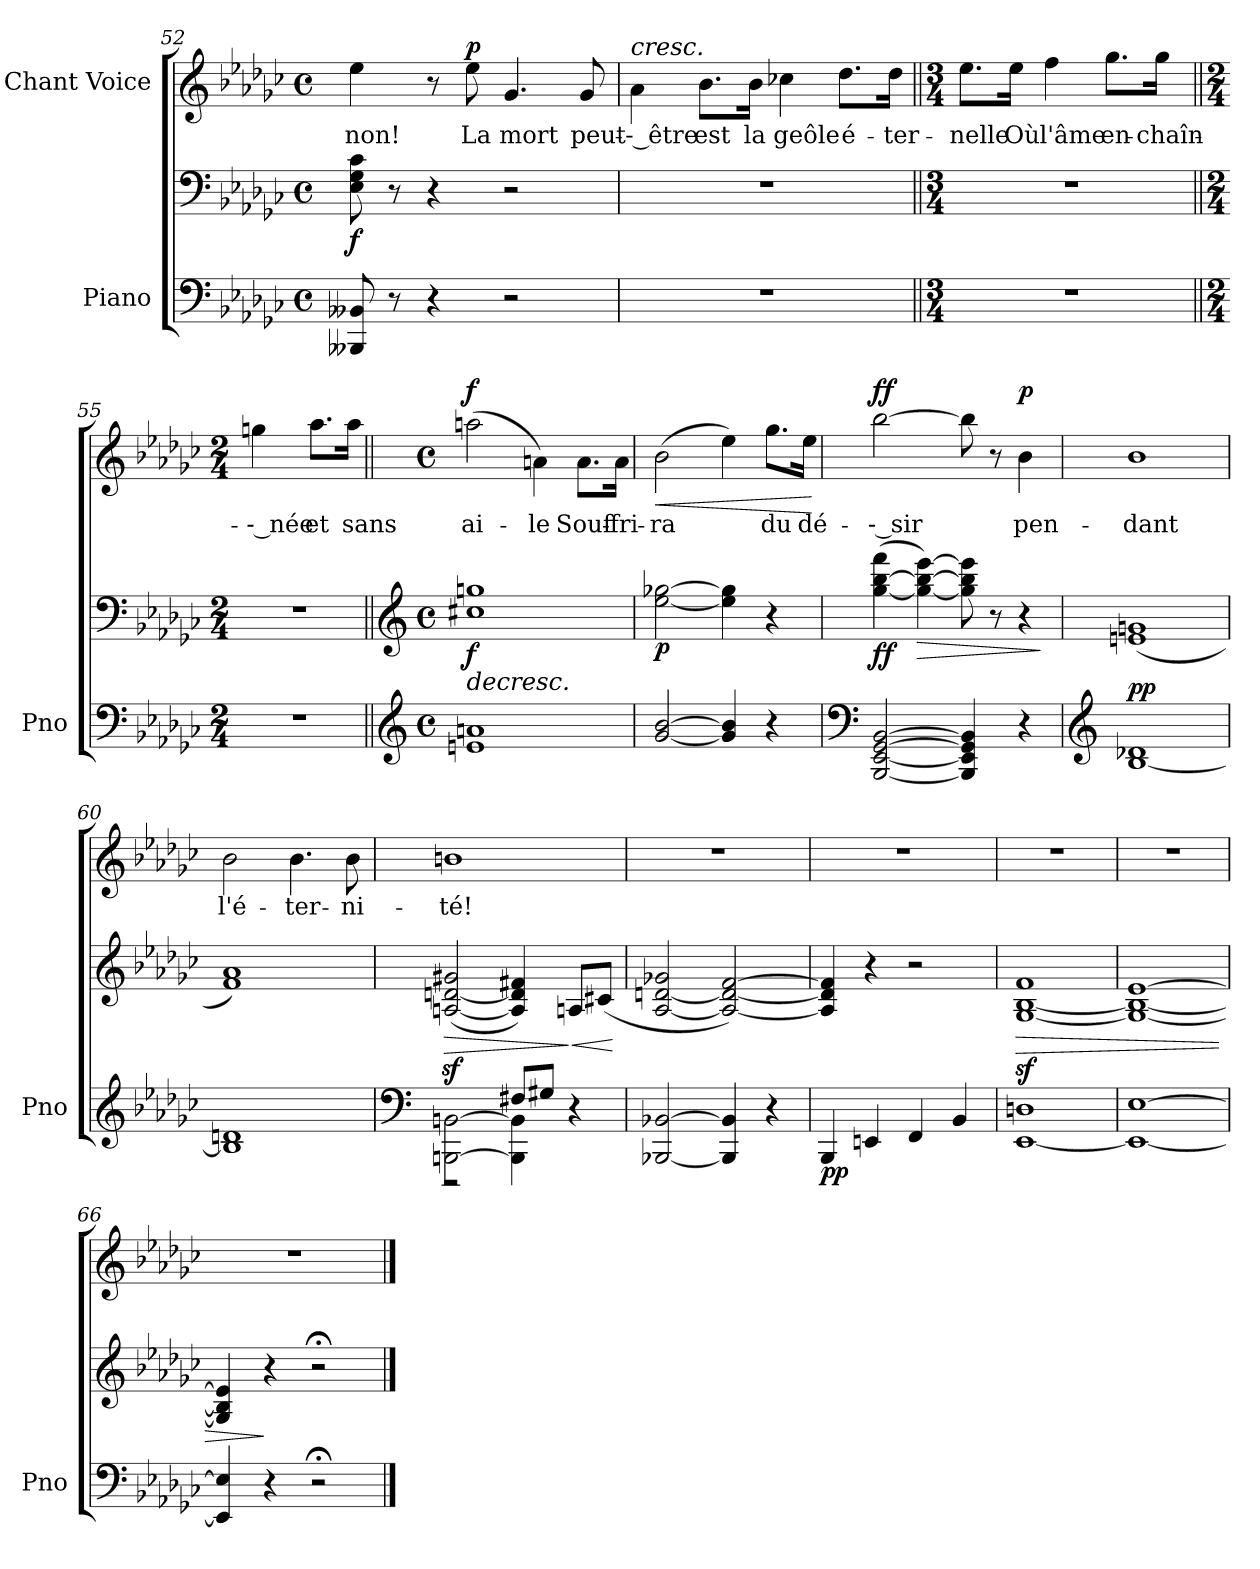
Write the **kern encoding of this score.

**kern	**kern	**dynam	**kern	**text	**dynam
*part2	*part2	*part2	*part1	*part1	*part1
*staff3	*staff2	*staff2/3	*staff1	*staff1	*staff1
*I"Piano	*	*	*I"Chant Voice	*	*
*I'Pno	*	*	*	*	*
*clefF4	*clefF4	*	*clefG2	*	*
*k[b-e-a-d-g-c-]	*k[b-e-a-d-g-c-]	*	*k[b-e-a-d-g-c-]	*	*
*M4/4	*M4/4	*	*M4/4	*	*
*met(c)	*met(c)	*	*met(c)	*	*
=52	=52	=52	=52	=52	=52
!	!	!LO:DY:b	!	!	!
8BBB--X/ 8BB--X/	8E-\ 8G-\ 8c-\	f	4ee-\	non!	.
8r	8r	.	.	.	.
4r	4r	.	8r	.	.
!	!	!	!	!	!LO:DY:a
.	.	.	8ee-\	La	p
2r	2r	.	4.g-/	mort	.
.	.	.	8g-/	peut-	.
=53	=53	=53	=53	=53	=53
!	!	!	!LO:TX:a:i:t=cresc.	!	!
1r	1r	.	4a-\	-- être	.
.	.	.	8.b-\L	est	.
.	.	.	16b-\Jk	la	.
.	.	.	4cc-X\	geôle	.
.	.	.	8.dd-\L	é-	.
.	.	.	16dd-\Jk	-ter-	.
=54||	=54||	=54||	=54||	=54||	=54||
*M3/4	*M3/4	*	*M3/4	*	*
2.r	2.r	.	8.ee-\L	-nelle	.
.	.	.	16ee-\Jk	Où	.
.	.	.	4ff\	l'âme	.
.	.	.	8.gg-\L	en-	.
.	.	.	16gg-\Jk	-chaîn-	.
=55||	=55||	=55||	=55||	=55||	=55||
*M2/4	*M2/4	*	*M2/4	*	*
2r	2r	.	4ggn\	-- née	.
.	.	.	8.aa-\L	et	.
.	.	.	16aa-\Jk	sans	.
=56||	=56||	=56||	=56||	=56||	=56||
*clefG2	*clefG2	*	*	*	*
*M4/4	*M4/4	*	*M4/4	*	*
*met(c)	*met(c)	*	*met(c)	*	*
!	!	!LO:HP:b	!	!	!
!	!	!LO:DY:n=1:b	!	!	!LO:DY:a
1en 1an	1cc#X 1ggn	> f	(2aan\	ai-	f
.	.	.	4an\)	-le	.
.	.	.	8.a\L	Souf-	.
.	.	.	16a\Jk	-fri-	.
=57	=57	=57	=57	=57	=57
!	!	!LO:DY:b	!	!	!LO:HP:b
[2g-/ [2b-/	[2ee-\ [2gg-X\	p	(2b-\	-ra	<
4g-/] 4b-/]	4ee-\] 4gg-\]	]	4ee-\)	.	.
4r	4r	.	8.gg-\L	du	.
.	.	.	16ee-\Jk	dé-	.
.	.	.	.	.	[
=58	=58	=58	=58	=58	=58
*clefF4	*	*	*	*	*
!	!	!LO:DY:b	!	!	!LO:DY:a
[2BBB-/ [2EE-/ [2GG-/ [2BB-/	(>[4gg-\ [4bb-\ 4fff\	ff	[2bb-\	-- sir	ff
!	!	!LO:HP:b	!	!	!
.	4gg-\_ 4bb-\_ [4eee-\)	>	.	.	.
4BBB-/] 4EE-/] 4GG-/] 4BB-/]	8gg-\] 8bb-\] 8eee-\]	.	8bb-\]	.	.
.	8r	.	8r	.	.
!	!	!	!	!	!LO:DY:a
4r	4r	.	4b-\	pen-	p
.	.	]	.	.	.
=59	=59	=59	=59	=59	=59
*clefG2	*	*	*	*	*
!	!	!LO:DY:a=2	!	!	!
[1B- 1d-X	(1en 1gn	pp	1b-	-dant	.
=60	=60	=60	=60	=60	=60
1B-] 1dn	1f 1a-)	.	2b-\	l'é-	.
.	.	.	4.b-\	-ter-	.
.	.	.	8b-\	-ni-	.
=61	=61	=61	=61	=61	=61
*clefF4	*	*	*	*	*
*^	*	*	*	*	*
!	!	!	!LO:HP:b	!	!	!
[2BBBn\ [2BBn\	2r	([2An/z< [<2dn/z< 2g#X/z<	>	1bn	-té!	.
4BBB\] 4BB\]	(8F#X/L	4A/] 4d/] 4f#X/)	.	.	.	.
.	8G#X/J	.	.	.	.	.
!	!	!	!LO:HP:n=1:b	!	!	!
4ryy	4r	8An/L	] <	.	.	.
.	.	(8c#X/J	.	.	.	.
*v	*v	*	*	*	*	*
.	.	[	.	.	.
=62	=62	=62	=62	=62	=62
[2BBB-X/ [2BB-X/	[2A-/ [>2dn/ 2g-X/	.	1r	.	.
4BBB-/] 4BB-/]	2A-/_ 2d/_ [2f/)	.	.	.	.
4r	.	.	.	.	.
=63	=63	=63	=63	=63	=63
!	!	!LO:DY:b=2	!	!	!
4BBB-/	4A-/] 4dn/] 4f/]	pp	1r	.	.
4EEn/	4r	.	.	.	.
4FF/	2r	.	.	.	.
4BB-/	.	.	.	.	.
=64	=64	=64	=64	=64	=64
!	!	!LO:HP:b	!	!	!
[1EE- 1Dn	[1G-z< [<1B-z< 1fz<	>	1r	.	.
=65	=65	=65	=65	=65	=65
1EE-_ [1E-	1G-_ 1B-_ [1e-	.	1r	.	.
=66	=66	=66	=66	=66	=66
4EE-/] 4E-/]	4G-/] 4B-/] 4e-/]	.	1r	.	.
4r	4r	]	.	.	.
2r;<	2r;<	.	.	.	.
==	==	==	==	==	==
*-	*-	*-	*-	*-	*-
